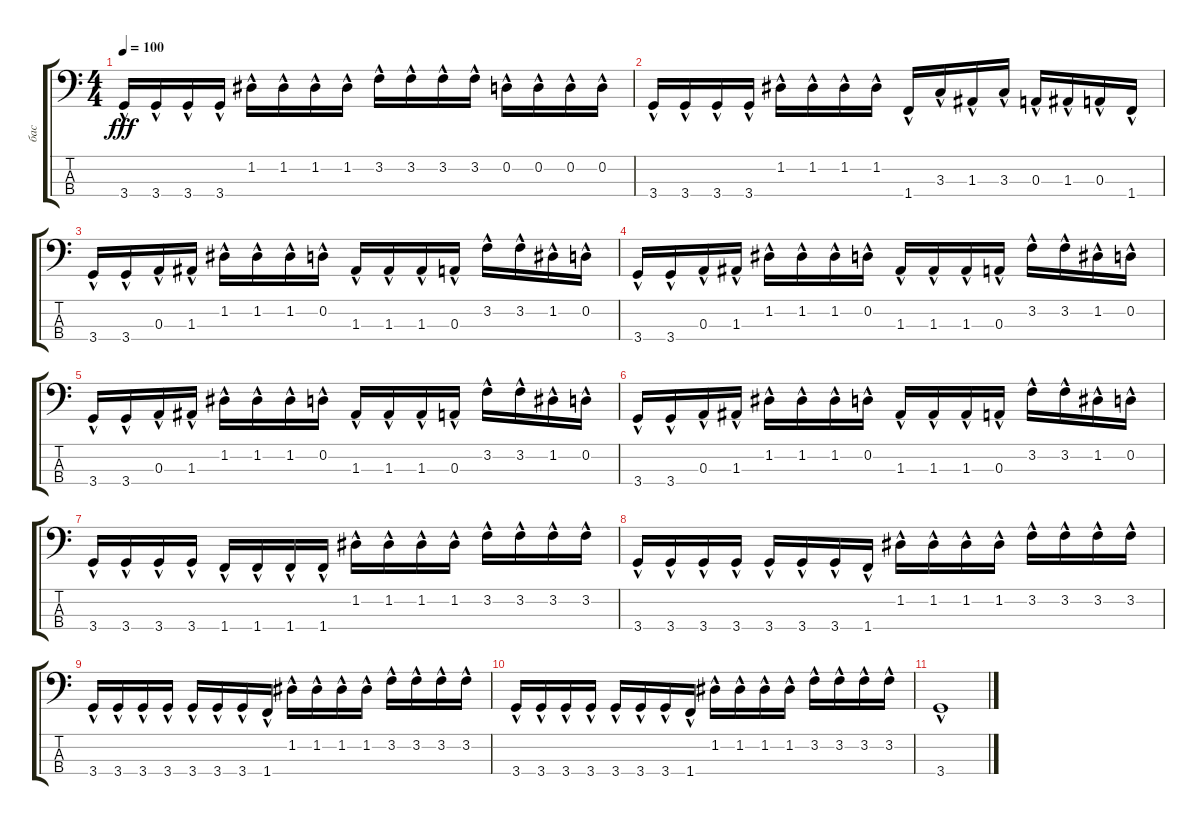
\track ("бас" "бас") {instrument electricbassfinger}
\staff {score tabs}
\tuning (G2 D2 A1 E1) {hide}
\ts (4 4)
\tempo 100
\clef f4
\ks c
3.4{hac}.16{dy fff} 3.4{hac}.16 3.4{hac}.16 3.4{hac}.16 1.2{hac}.16 1.2{hac}.16 1.2{hac}.16 1.2{hac}.16 3.2{hac}.16 3.2{hac}.16 3.2{hac}.16 3.2{hac}.16 0.2{hac}.16 0.2{hac}.16 0.2{hac}.16 0.2{hac}.16 |
3.4{hac}.16 3.4{hac}.16 3.4{hac}.16 3.4{hac}.16 1.2{hac}.16 1.2{hac}.16 1.2{hac}.16 1.2{hac}.16 1.4{hac}.16 3.3{hac}.16 1.3{hac}.16 3.3{hac}.16 0.3{hac}.16 1.3{hac}.16 0.3{hac}.16 1.4{hac}.16 |
3.4{hac}.16 3.4{hac}.16 0.3{hac}.16 1.3{hac}.16 1.2{hac}.16 1.2{hac}.16 1.2{hac}.16 0.2{hac}.16 1.3{hac}.16 1.3{hac}.16 1.3{hac}.16 0.3{hac}.16 3.2{hac}.16 3.2{hac}.16 1.2{hac}.16 0.2{hac}.16 |
3.4{hac}.16 3.4{hac}.16 0.3{hac}.16 1.3{hac}.16 1.2{hac}.16 1.2{hac}.16 1.2{hac}.16 0.2{hac}.16 1.3{hac}.16 1.3{hac}.16 1.3{hac}.16 0.3{hac}.16 3.2{hac}.16 3.2{hac}.16 1.2{hac}.16 0.2{hac}.16 |
3.4{hac}.16 3.4{hac}.16 0.3{hac}.16 1.3{hac}.16 1.2{hac}.16 1.2{hac}.16 1.2{hac}.16 0.2{hac}.16 1.3{hac}.16 1.3{hac}.16 1.3{hac}.16 0.3{hac}.16 3.2{hac}.16 3.2{hac}.16 1.2{hac}.16 0.2{hac}.16 |
3.4{hac}.16 3.4{hac}.16 0.3{hac}.16 1.3{hac}.16 1.2{hac}.16 1.2{hac}.16 1.2{hac}.16 0.2{hac}.16 1.3{hac}.16 1.3{hac}.16 1.3{hac}.16 0.3{hac}.16 3.2{hac}.16 3.2{hac}.16 1.2{hac}.16 0.2{hac}.16 |
3.4{hac}.16 3.4{hac}.16 3.4{hac}.16 3.4{hac}.16 1.4{hac}.16 1.4{hac}.16 1.4{hac}.16 1.4{hac}.16 1.2{hac}.16 1.2{hac}.16 1.2{hac}.16 1.2{hac}.16 3.2{hac}.16 3.2{hac}.16 3.2{hac}.16 3.2{hac}.16 |
3.4{hac}.16 3.4{hac}.16 3.4{hac}.16 3.4{hac}.16 3.4{hac}.16 3.4{hac}.16 3.4{hac}.16 1.4{hac}.16 1.2{hac}.16 1.2{hac}.16 1.2{hac}.16 1.2{hac}.16 3.2{hac}.16 3.2{hac}.16 3.2{hac}.16 3.2{hac}.16 |
3.4{hac}.16 3.4{hac}.16 3.4{hac}.16 3.4{hac}.16 3.4{hac}.16 3.4{hac}.16 3.4{hac}.16 1.4{hac}.16 1.2{hac}.16 1.2{hac}.16 1.2{hac}.16 1.2{hac}.16 3.2{hac}.16 3.2{hac}.16 3.2{hac}.16 3.2{hac}.16 |
3.4{hac}.16 3.4{hac}.16 3.4{hac}.16 3.4{hac}.16 3.4{hac}.16 3.4{hac}.16 3.4{hac}.16 1.4{hac}.16 1.2{hac}.16 1.2{hac}.16 1.2{hac}.16 1.2{hac}.16 3.2{hac}.16 3.2{hac}.16 3.2{hac}.16 3.2{hac}.16 |
3.4{hac}.1
